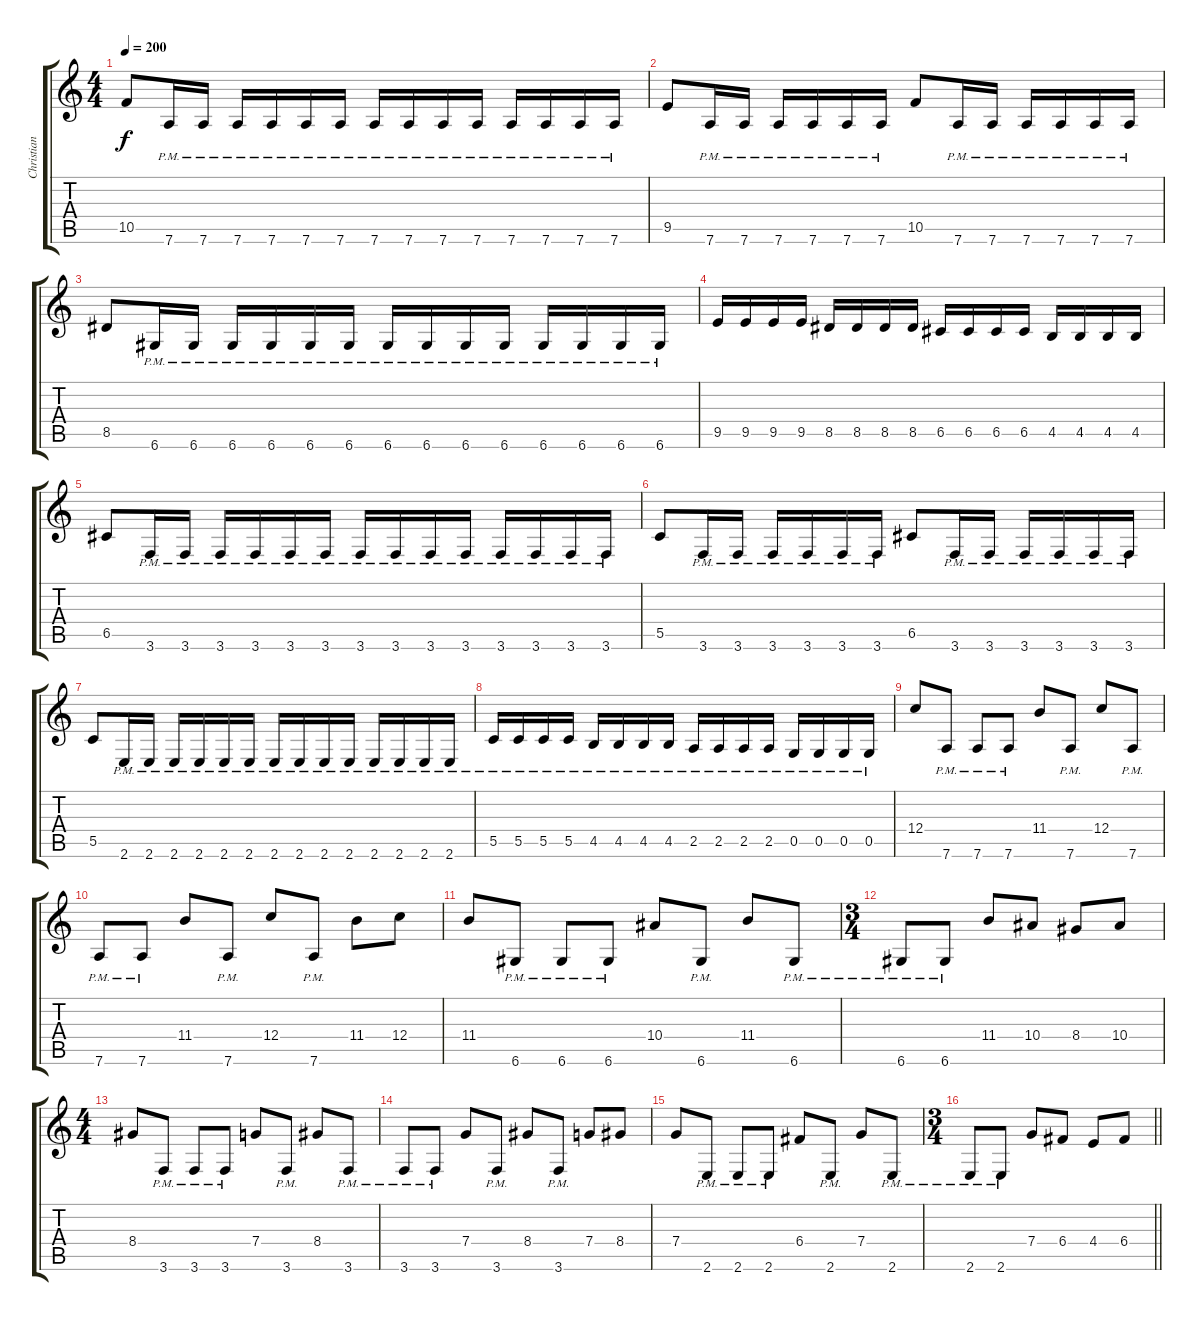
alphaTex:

\track ("Christian" "Christian") {instrument distortionguitar}
\staff {score tabs}
\tuning (D4 A3 F3 C3 G2 D2) {hide}
\ts (4 4)
\tempo 200
\clef g2
\ks c
10.5.8{dy f} 7.6{pm}.16 7.6{pm}.16 7.6{pm}.16 7.6{pm}.16 7.6{pm}.16 7.6{pm}.16 7.6{pm}.16 7.6{pm}.16 7.6{pm}.16 7.6{pm}.16 7.6{pm}.16 7.6{pm}.16 7.6{pm}.16 7.6{pm}.16 |
9.5.8 7.6{pm}.16 7.6{pm}.16 7.6{pm}.16 7.6{pm}.16 7.6{pm}.16 7.6{pm}.16 10.5.8 7.6{pm}.16 7.6{pm}.16 7.6{pm}.16 7.6{pm}.16 7.6{pm}.16 7.6{pm}.16 |
8.5.8 6.6{pm}.16 6.6{pm}.16 6.6{pm}.16 6.6{pm}.16 6.6{pm}.16 6.6{pm}.16 6.6{pm}.16 6.6{pm}.16 6.6{pm}.16 6.6{pm}.16 6.6{pm}.16 6.6{pm}.16 6.6{pm}.16 6.6{pm}.16 |
9.5.16 9.5.16 9.5.16 9.5.16 8.5.16 8.5.16 8.5.16 8.5.16 6.5.16 6.5.16 6.5.16 6.5.16 4.5.16 4.5.16 4.5.16 4.5.16 |
6.5.8 3.6{pm}.16 3.6{pm}.16 3.6{pm}.16 3.6{pm}.16 3.6{pm}.16 3.6{pm}.16 3.6{pm}.16 3.6{pm}.16 3.6{pm}.16 3.6{pm}.16 3.6{pm}.16 3.6{pm}.16 3.6{pm}.16 3.6{pm}.16 |
5.5.8 3.6{pm}.16 3.6{pm}.16 3.6{pm}.16 3.6{pm}.16 3.6{pm}.16 3.6{pm}.16 6.5.8 3.6{pm}.16 3.6{pm}.16 3.6{pm}.16 3.6{pm}.16 3.6{pm}.16 3.6{pm}.16 |
5.5.8 2.6{pm}.16 2.6{pm}.16 2.6{pm}.16 2.6{pm}.16 2.6{pm}.16 2.6{pm}.16 2.6{pm}.16 2.6{pm}.16 2.6{pm}.16 2.6{pm}.16 2.6{pm}.16 2.6{pm}.16 2.6{pm}.16 2.6{pm}.16 |
5.5{pm}.16 5.5{pm}.16 5.5{pm}.16 5.5{pm}.16 4.5{pm}.16 4.5{pm}.16 4.5{pm}.16 4.5{pm}.16 2.5{pm}.16 2.5{pm}.16 2.5{pm}.16 2.5{pm}.16 0.5{pm}.16 0.5{pm}.16 0.5{pm}.16 0.5{pm}.16 |
12.4.8 7.6{pm}.8 7.6{pm}.8 7.6{pm}.8 11.4.8 7.6{pm}.8 12.4.8 7.6{pm}.8 |
7.6{pm}.8 7.6{pm}.8 11.4.8 7.6{pm}.8 12.4.8 7.6{pm}.8 11.4.8 12.4.8 |
11.4.8 6.6{pm}.8 6.6{pm}.8 6.6{pm}.8 10.4.8 6.6{pm}.8 11.4.8 6.6{pm}.8 |
\ts (3 4)
6.6{pm}.8 6.6{pm}.8 11.4.8 10.4.8 8.4.8 10.4.8 |
\ts (4 4)
8.4.8 3.6{pm}.8 3.6{pm}.8 3.6{pm}.8 7.4.8 3.6{pm}.8 8.4.8 3.6{pm}.8 |
3.6{pm}.8 3.6{pm}.8 7.4.8 3.6{pm}.8 8.4.8 3.6{pm}.8 7.4.8 8.4.8 |
7.4.8 2.6{pm}.8 2.6{pm}.8 2.6{pm}.8 6.4.8 2.6{pm}.8 7.4.8 2.6{pm}.8 |
\ts (3 4)
\barLineRight lightlight
2.6{pm}.8 2.6{pm}.8 7.4.8 6.4.8 4.4.8 6.4.8
